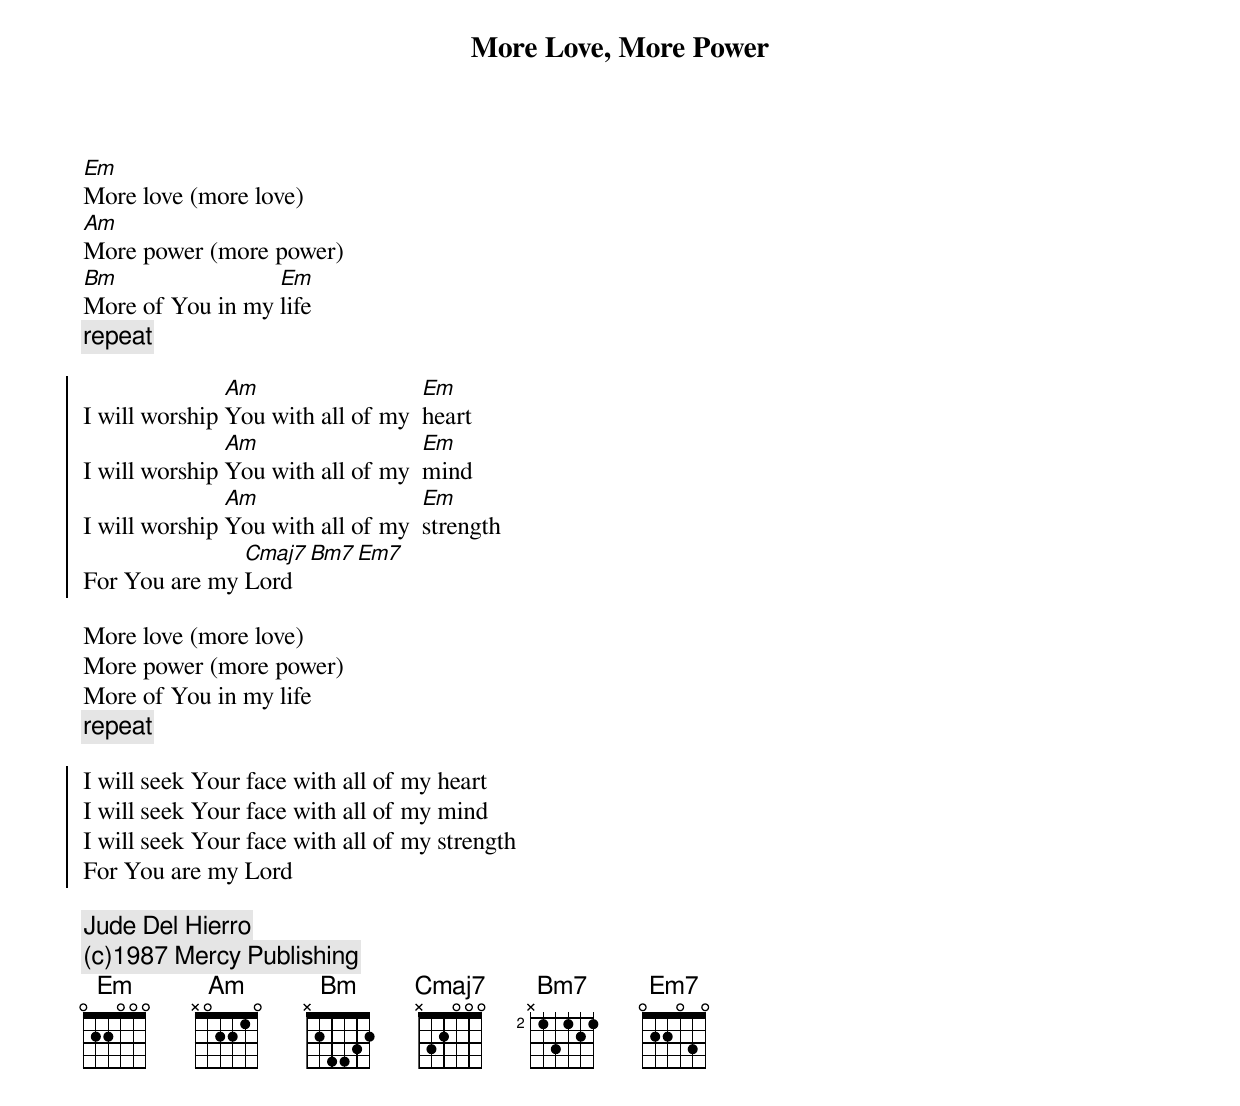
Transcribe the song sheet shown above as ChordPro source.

{title:More Love, More Power}
[Em]More love (more love)
[Am]More power (more power)
[Bm]More of You in my [Em]life
{comment:repeat}

{start_of_chorus}
I will worship [Am]You with all of my  [Em]heart
I will worship [Am]You with all of my  [Em]mind
I will worship [Am]You with all of my  [Em]strength
For You are my [Cmaj7]Lord[Bm7][Em7]
{end_of_chorus}

More love (more love)
More power (more power)
More of You in my life
{comment:repeat}

{start_of_chorus}
I will seek Your face with all of my heart
I will seek Your face with all of my mind
I will seek Your face with all of my strength
For You are my Lord
{end_of_chorus}

{comment:Jude Del Hierro}
{comment:(c)1987 Mercy Publishing}
